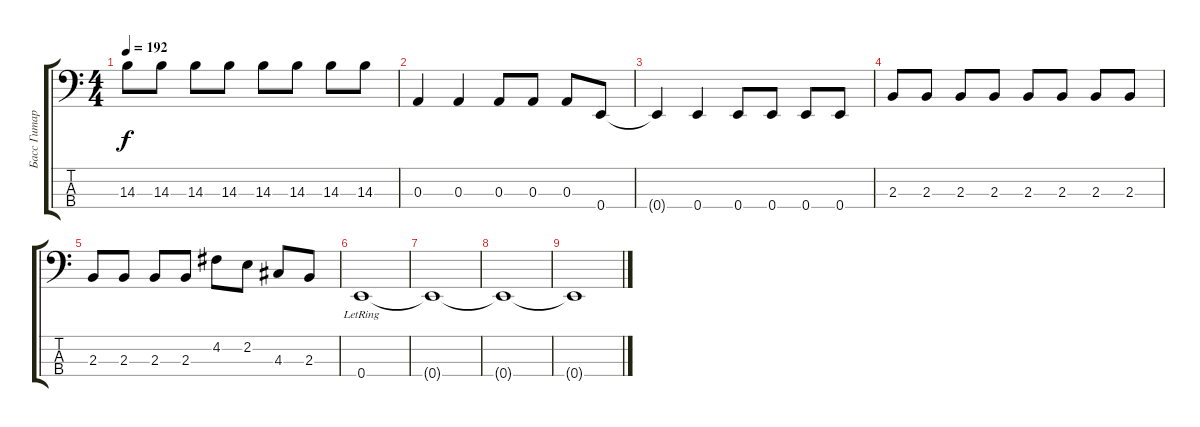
\track ("Басс Гитара (Cone)" "Басс Гитар") {instrument electricbasspick}
\staff {score tabs}
\tuning (G2 D2 A1 E1) {hide}
\ts (4 4)
\tempo 192
\clef f4
\ks c
14.3.8{dy f} 14.3.8 14.3.8 14.3.8 14.3.8 14.3.8 14.3.8 14.3.8 |
0.3.4 0.3.4 0.3.8 0.3.8 0.3.8 0.4.8 |
0.4{t}.4 0.4.4 0.4.8 0.4.8 0.4.8 0.4.8 |
2.3.8 2.3.8 2.3.8 2.3.8 2.3.8 2.3.8 2.3.8 2.3.8 |
2.3.8 2.3.8 2.3.8 2.3.8 4.2.8 2.2.8 4.3.8 2.3.8 |
0.4{lr}.1 |
0.4{t}.1 |
0.4{t}.1 |
0.4{t}.1
